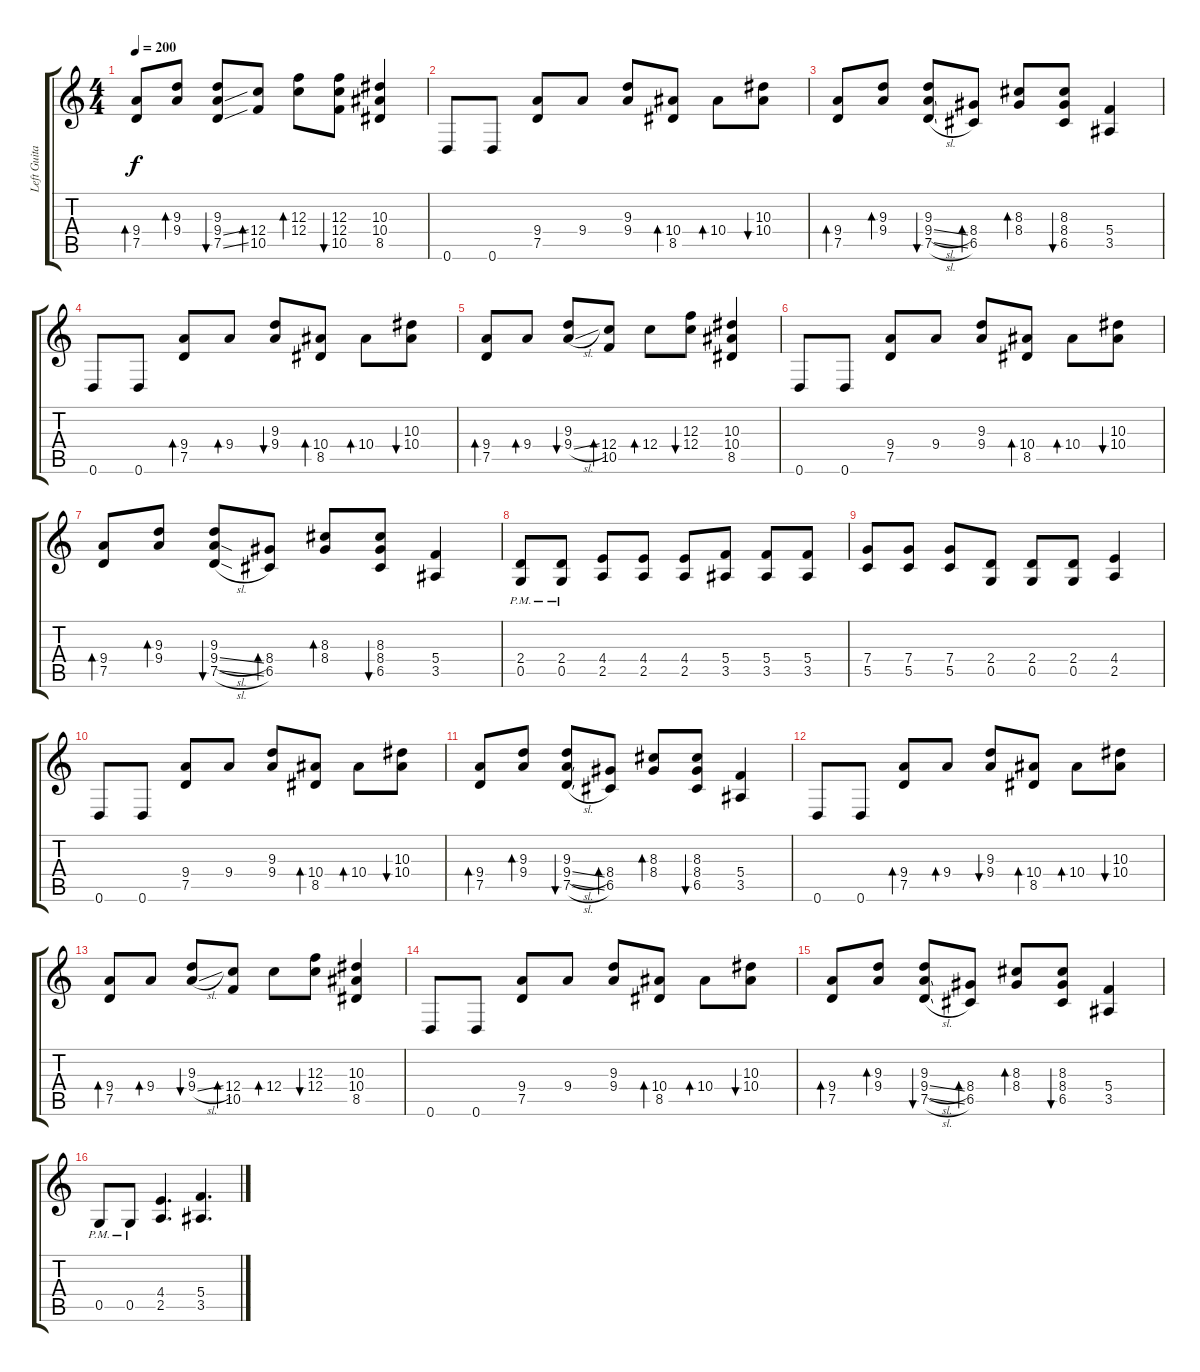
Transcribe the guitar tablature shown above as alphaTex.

\track ("Left Guitar" "Left Guita") {instrument distortionguitar}
\staff {score tabs}
\tuning (D4 A3 F3 C3 G2 D2) {hide}
\ts (4 4)
\tempo 200
\clef g2
\ks c
(9.4 7.5).8{bd 240 dy f} (9.3 9.4).8{bd 240} (9.3 9.4{ss} 7.5{ss}).8{bu 240} (12.4 10.5).8{bd 240} (12.3 12.4).8{bd 240} (12.3 12.4 10.5).8{bu 240} (10.3 10.4 8.5).4 |
0.6.8 0.6.8 (9.4 7.5).8 9.4.8 (9.3 9.4).8 (10.4 8.5).8{bd 240} 10.4.8{bd 240} (10.3 10.4).8{bu 240} |
(9.4 7.5).8{bd 240} (9.3 9.4).8{bd 240} (9.3 9.4{sl} 7.5{sl}).8{bu 240} (8.4 6.5).8{bd 240} (8.3 8.4).8{bd 240} (8.3 8.4 6.5).8{bu 240} (5.4 3.5).4 |
0.6.8 0.6.8 (9.4 7.5).8{bd 240} 9.4.8{bd 240} (9.3 9.4).8{bu 240} (10.4 8.5).8{bd 240} 10.4.8{bd 240} (10.3 10.4).8{bu 240} |
(9.4 7.5).8{bd 240} 9.4.8{bd 240} (9.3 9.4{sl}).8{bu 240} (12.4 10.5).8{bd 240} 12.4.8{bd 240} (12.3 12.4).8{bu 240} (10.3 10.4 8.5).4 |
0.6.8 0.6.8 (9.4 7.5).8 9.4.8 (9.3 9.4).8 (10.4 8.5).8{bd 240} 10.4.8{bd 240} (10.3 10.4).8{bu 240} |
(9.4 7.5).8{bd 240} (9.3 9.4).8{bd 240} (9.3 9.4{sl} 7.5{sl}).8{bu 240} (8.4 6.5).8{bd 240} (8.3 8.4).8{bd 240} (8.3 8.4 6.5).8{bu 240} (5.4 3.5).4 |
(2.4 0.5{pm}).8 (2.4 0.5{pm}).8 (4.4 2.5).8 (4.4 2.5).8 (4.4 2.5).8 (5.4 3.5).8 (5.4 3.5).8 (5.4 3.5).8 |
(7.4 5.5).8 (7.4 5.5).8 (7.4 5.5).8 (2.4 0.5).8 (2.4 0.5).8 (2.4 0.5).8 (4.4 2.5).4 |
0.6.8 0.6.8 (9.4 7.5).8 9.4.8 (9.3 9.4).8 (10.4 8.5).8{bd 240} 10.4.8{bd 240} (10.3 10.4).8{bu 240} |
(9.4 7.5).8{bd 240} (9.3 9.4).8{bd 240} (9.3 9.4{sl} 7.5{sl}).8{bu 240} (8.4 6.5).8{bd 240} (8.3 8.4).8{bd 240} (8.3 8.4 6.5).8{bu 240} (5.4 3.5).4 |
0.6.8 0.6.8 (9.4 7.5).8{bd 240} 9.4.8{bd 240} (9.3 9.4).8{bu 240} (10.4 8.5).8{bd 240} 10.4.8{bd 240} (10.3 10.4).8{bu 240} |
(9.4 7.5).8{bd 240} 9.4.8{bd 240} (9.3 9.4{sl}).8{bu 240} (12.4 10.5).8{bd 240} 12.4.8{bd 240} (12.3 12.4).8{bu 240} (10.3 10.4 8.5).4 |
0.6.8 0.6.8 (9.4 7.5).8 9.4.8 (9.3 9.4).8 (10.4 8.5).8{bd 240} 10.4.8{bd 240} (10.3 10.4).8{bu 240} |
(9.4 7.5).8{bd 240} (9.3 9.4).8{bd 240} (9.3 9.4{sl} 7.5{sl}).8{bu 240} (8.4 6.5).8{bd 240} (8.3 8.4).8{bd 240} (8.3 8.4 6.5).8{bu 240} (5.4 3.5).4 |
0.5{pm}.8 0.5{pm}.8 (4.4 2.5).4{d} (5.4 3.5).4{d}
